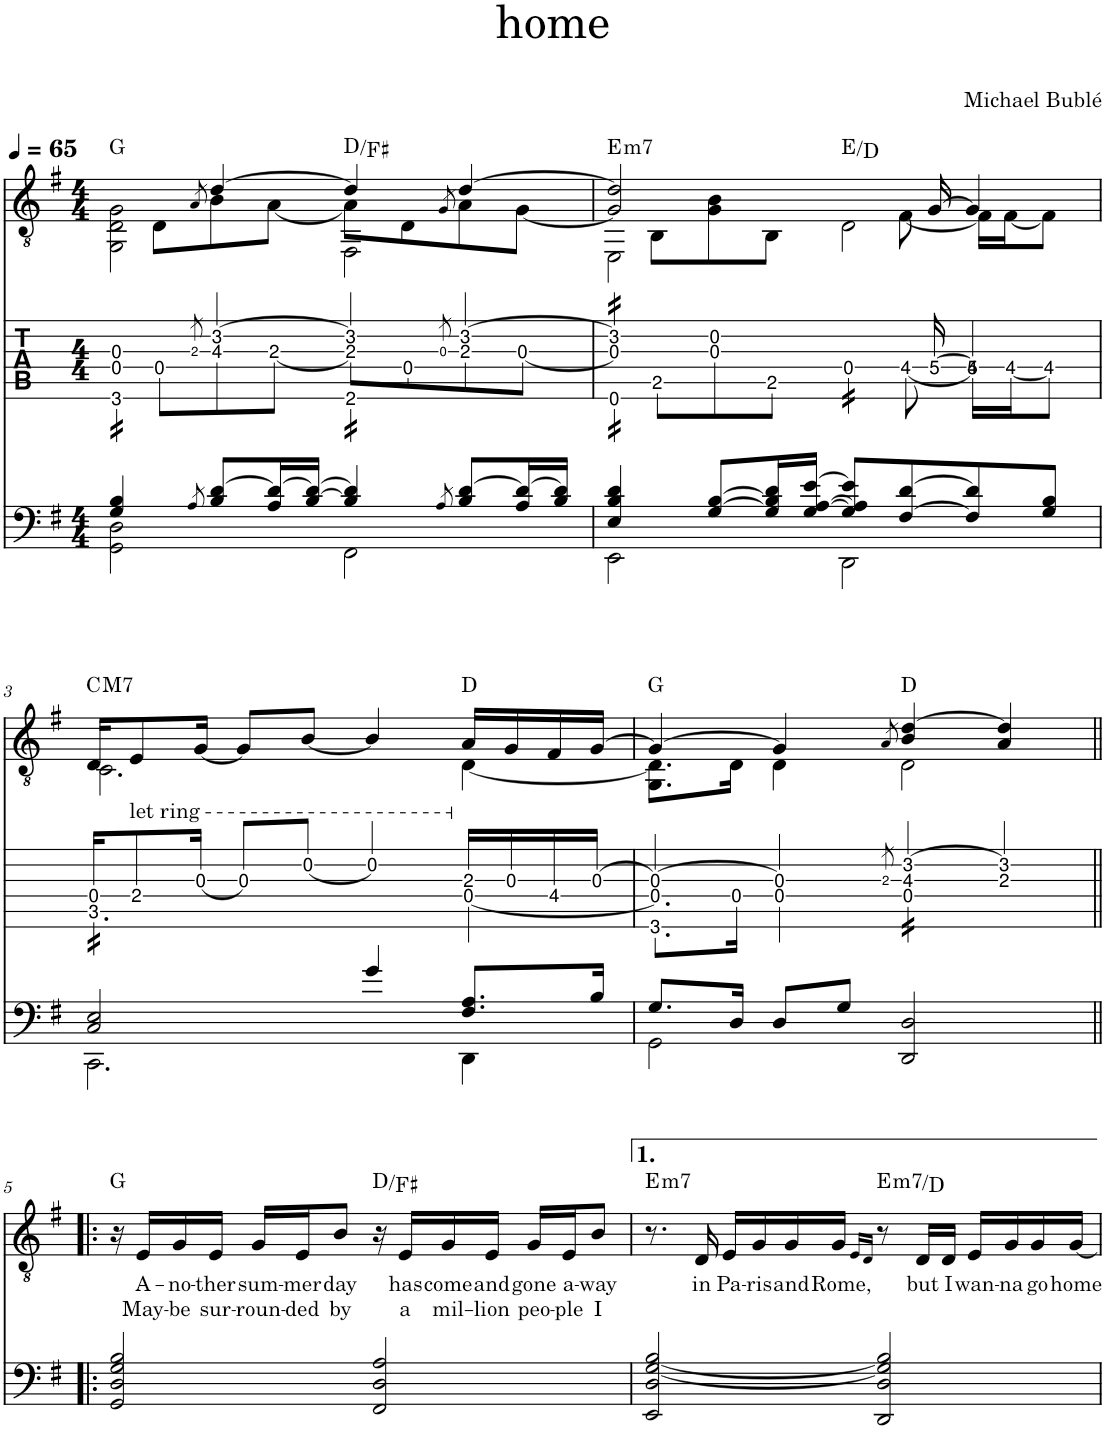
**kern	**kern	**kern	**harte	**kern	**text	**text	**harte
*part3	*part2	*part2	*part2	*part1	*part1	*part1	*part1
*staff4	*staff3	*staff2	*	*staff1	*staff1	*staff1	*
*I"Piano	*I"Chitarra acustica	*	*	*I"Chitarra acustica 2	*	*	*
*I'Pno	*	*	*	*	*	*	*
*	*stria6	*	*	*	*	*	*
*clefF4	*	*clefGv2	*	*clefGv2	*	*	*
*k[f#]	*k[f#]	*k[f#]	*	*k[f#]	*	*	*
*M4/4	*M4/4	*M4/4	*	*M4/4	*	*	*
*MM65	*MM65	*MM65	*	*MM65	*	*	*
=1	=1	=1	=1	=1	=1	=1	=1
*^	*^	*^	*	*	*	*	*
*	*	*	*^	*	*^	*	*	*	*	*
4G/ 4B/	2GG\ 2D\	8ryy	2GG\ 2D\ 2G\	4ryy	8ryy	2GG\ 2D\ 2G\	4ryy	G:maj	1r	.	.	.
.	.	8D\L	.	.	8D\L	.	.	.	.	.	.	.
8qA/	.	8qA/	.	.	8qA/	.	.	.	.	.	.	.
8B/ [8d/L	.	8B\	.	[4d/	8B\	.	[4d/	.	.	.	.	.
16A/ 16d/_L	.	[<8A\J	.	.	[<8A\J	.	.	.	.	.	.	.
[16B/ 16d/_JJ	.	.	.	.	.	.	.	.	.	.	.	.
4B/] 4d/]	2FF#\	8A\L]	2FF#\	4d/]	8A\L]	2FF#\	4d/]	D:maj/3	.	.	.	.
.	.	8D\	.	.	8D\	.	.	.	.	.	.	.
8qA/	.	8qG/	.	.	8qG/	.	.	.	.	.	.	.
8B/ [8d/L	.	8A\	.	[4d/	8A\	.	[4d/	.	.	.	.	.
16A/ 16d/_L	.	[<8G\J	.	.	[8G\J	.	.	.	.	.	.	.
16B/ 16d/]JJ	.	.	.	.	.	.	.	.	.	.	.	.
=2	=2	=2	=2	=2	=2	=2	=2	=2	=2	=2	=2	=2
!	!	!	!	!	!	!	!	!LO:H:kt=m7	!	!	!	!
4E/ 4B/ 4d/	2EE\	8ryy	2EE\	2G/] 2d/]	8ryy	2EE\	2G/] 2d/]	E:min7	1r	.	.	.
.	.	8BB\L	.	.	8BB\L	.	.	.	.	.	.	.
[8G/ [8B/L	.	8G\ 8B\	.	.	8G\ 8B\	.	.	.	.	.	.	.
16G/] 16B/] 16d/L	.	8BB\J	.	.	8BB\J	.	.	.	.	.	.	.
[16G/ [16A/ [16e/JJ	.	.	.	.	.	.	.	.	.	.	.	.
8G/] 8A/] 8e/]L	2DD\	8ryy	2D\	8ryy	8ryy	2D\	8ryy	E:maj/b7	.	.	.	.
[8F#/ [8d/	.	[8F#\	.	16ryy	[8F#\	.	16ryy	.	.	.	.	.
.	.	.	.	[16G/	.	.	[16G/	.	.	.	.	.
8F#/] 8d/]	.	16F#\LL]	.	4G/]	16F#\LL]	.	4G/]	.	.	.	.	.
.	.	[16F#\J	.	.	[16F#\J	.	.	.	.	.	.	.
8G/ 8B/J	.	8F#\J]	.	.	8F#\J]	.	.	.	.	.	.	.
*	*	*	*v	*v	*	*	*	*	*	*	*	*
*	*	*	*	*	*v	*v	*	*	*	*	*
!!LO:LB:g=z
=3	=3	=3	=3	=3	=3	=3	=3	=3	=3	=3
!	!	!	!	!	!	!LO:H:kt=M7	!	!	!	!
2C/ 2E/	2.CC\	16D/KL	2.C\	16D/KL	2.C\	C:maj7	1r	.	.	.
!	!	!	!	!LO:TX:b:t=let ring	!	!	!	!	!	!
.	.	8E/	.	8E/	.	.	.	.	.	.
.	.	[<16G/Jk	.	[<16G/Jk	.	.	.	.	.	.
.	.	8G/L]	.	8G/L]	.	.	.	.	.	.
.	.	[<8B/J	.	[<8B/J	.	.	.	.	.	.
4g/	.	4B/]	.	4B/]	.	.	.	.	.	.
8.F#/ 8.A/L	4DD\	16A/LL	[4D\	16A/LL	[4D\	D:maj	.	.	.	.
.	.	16G/	.	16G/	.	.	.	.	.	.
.	.	16F#/	.	16F#/	.	.	.	.	.	.
16B/Jk	.	[16G/JJ	.	[16G/JJ	.	.	.	.	.	.
=4	=4	=4	=4	=4	=4	=4	=4	=4	=4	=4
8.G/L	2GG\	4G/_	8.GG\ 8.D\]L	4G/_	8.GG\ 8.D\]L	G:maj	1r	.	.	.
16D/Jk	.	.	16D\Jk	.	16D\Jk	.	.	.	.	.
8D/L	.	4G/]	4D\	4G/]	4D\	.	.	.	.	.
8G/J	.	.	.	.	.	.	.	.	.	.
.	.	8qA/	.	8qA/	.	.	.	.	.	.
2DD/ 2D/	2ryy	4B/ [4d/	2D\	4B/ [4d/	2D\	D:maj	.	.	.	.
.	.	4A/ 4d/]	.	4A/ 4d/]	.	.	.	.	.	.
*v	*v	*	*	*	*	*	*	*	*	*
*	*v	*v	*	*	*	*	*	*	*
*	*	*v	*v	*	*	*	*	*
!!LO:LB:g=z
=5!|:	=5!|:	=5!|:	=5!|:	=5!|:	=5!|:	=5!|:	=5!|:
2GG/ 2D/ 2G/ 2B/	1r	1r	.	16r	.	.	G:maj
!	!	!	!	!	!LO:LY:b	!LO:LY:b	!
.	.	.	.	16E/LL	A-	May-	.
!	!	!	!	!	!LO:LY:b	!LO:LY:b	!
.	.	.	.	16G/	-no-	-be	.
!	!	!	!	!	!LO:LY:b	!LO:LY:b	!
.	.	.	.	16E/JJ	-ther	sur-	.
!	!	!	!	!	!LO:LY:b	!LO:LY:b	!
.	.	.	.	16G/LL	sum-	-roun-	.
!	!	!	!	!	!LO:LY:b	!LO:LY:b	!
.	.	.	.	16E/J	-mer	-ded	.
!	!	!	!	!	!LO:LY:b	!LO:LY:b	!
.	.	.	.	8B/J	day	by	.
2FF#/ 2D/ 2A/	.	.	.	16r	.	.	D:maj/3
!	!	!	!	!	!LO:LY:b	!LO:LY:b	!
.	.	.	.	16E/LL	has	a	.
!	!	!	!	!	!LO:LY:b	!LO:LY:b	!
.	.	.	.	16G/	come	mil-	.
!	!	!	!	!	!LO:LY:b	!LO:LY:b	!
.	.	.	.	16E/JJ	and	-lion	.
!	!	!	!	!	!LO:LY:b	!LO:LY:b	!
.	.	.	.	16G/LL	gone	peo-	.
!	!	!	!	!	!LO:LY:b	!LO:LY:b	!
.	.	.	.	16E/J	a-	-ple	.
!	!	!	!	!	!LO:LY:b	!LO:LY:b	!
.	.	.	.	8B/J	-way	I	.
=6	=6	=6	=6	=6	=6	=6	=6
!	!	!	!	!	!	!	!LO:H:kt=m7
2EE/ 2D/ [<2G/ [<2B/	1r	1r	.	8.r	.	.	E:min7
!	!	!	!	!	!LO:LY:b	!	!
.	.	.	.	16D/	in	.	.
!	!	!	!	!	!LO:LY:b	!	!
.	.	.	.	16E/LL	Pa-	.	.
!	!	!	!	!	!LO:LY:b	!	!
.	.	.	.	16G/	-ris	.	.
!	!	!	!	!	!LO:LY:b	!	!
.	.	.	.	16G/	and	.	.
!	!	!	!	!	!LO:LY:b	!	!
.	.	.	.	16G/JJ	Rome,	.	.
.	.	.	.	16qE/LL	.	.	.
.	.	.	.	16qD/JJ	.	.	.
!	!	!	!	!	!	!	!LO:H:kt=m7
2DD/ 2D/ 2G/] 2B/]	.	.	.	8r	.	.	E:min7/b7
!	!	!	!	!	!LO:LY:b	!	!
.	.	.	.	16D/LL	but	.	.
!	!	!	!	!	!LO:LY:b	!	!
.	.	.	.	16D/JJ	I	.	.
!	!	!	!	!	!LO:LY:b	!	!
.	.	.	.	16E/LL	wan-	.	.
!	!	!	!	!	!LO:LY:b	!	!
.	.	.	.	16G/	-na	.	.
!	!	!	!	!	!LO:LY:b	!	!
.	.	.	.	16G/	go	.	.
!	!	!	!	!	!LO:LY:b	!	!
.	.	.	.	[16G/JJ	home	.	.
=	=	=	=	=	=	=	=
*-	*-	*-	*-	*-	*-	*-	*-
